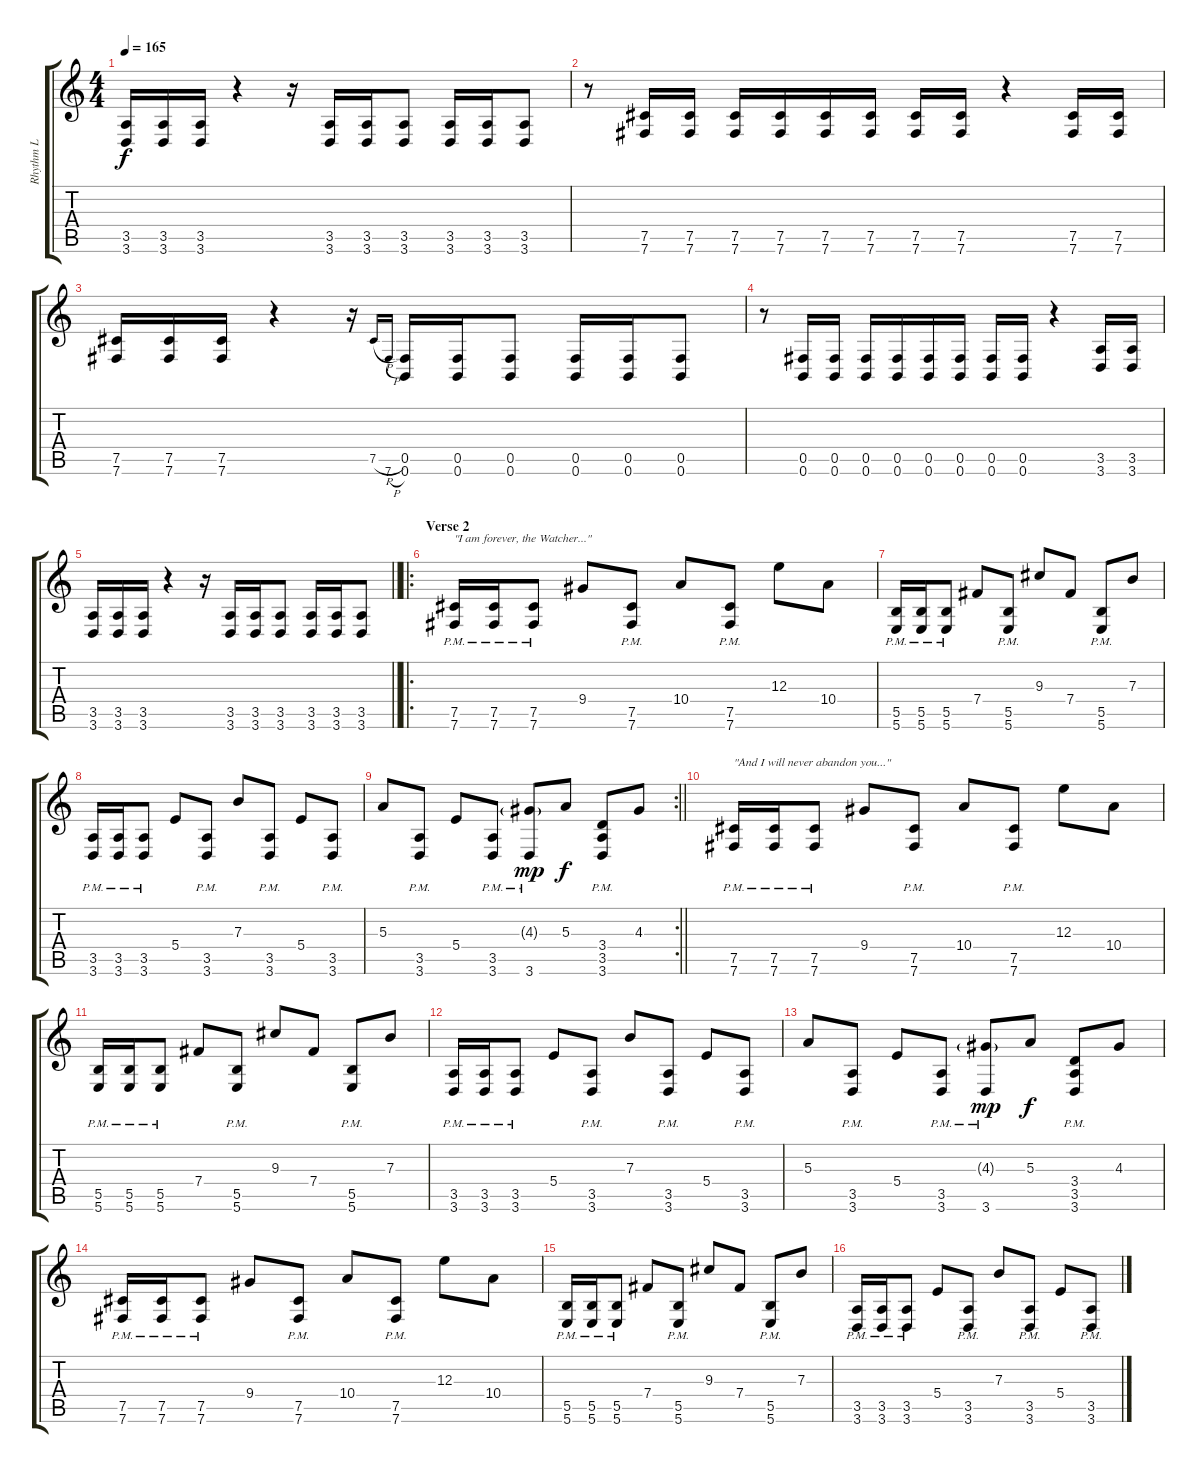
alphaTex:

\track ("Rhythm L" "Rhythm L") {instrument distortionguitar}
\staff {score tabs}
\tuning (Db4 Ab3 E3 B2 Gb2 B1) {hide}
\ts (4 4)
\tempo 165
\clef g2
\ks c
(3.5 3.6).16{dy f} (3.5 3.6).16 (3.5 3.6).16 r.4 r.16 (3.5 3.6).16 (3.5 3.6).16 (3.5 3.6).8 (3.5 3.6).16 (3.5 3.6).16 (3.5 3.6).8 |
r.8 (7.5 7.6).16 (7.5 7.6).16 (7.5 7.6).16 (7.5 7.6).16 (7.5 7.6).16 (7.5 7.6).16 (7.5 7.6).16 (7.5 7.6).16 r.4 (7.5 7.6).16 (7.5 7.6).16 |
(7.5 7.6).16 (7.5 7.6).16 (7.5 7.6).16 r.4 r.16 7.5{h}.16{gr onbeat} 7.6{h}.16{gr onbeat} (0.5 0.6).16 (0.5 0.6).16 (0.5 0.6).8 (0.5 0.6).16 (0.5 0.6).16 (0.5 0.6).8 |
r.8 (0.5 0.6).16 (0.5 0.6).16 (0.5 0.6).16 (0.5 0.6).16 (0.5 0.6).16 (0.5 0.6).16 (0.5 0.6).16 (0.5 0.6).16 r.4 (3.5 3.6).16 (3.5 3.6).16 |
\barLineRight lightlight
(3.5 3.6).16 (3.5 3.6).16 (3.5 3.6).16 r.4 r.16 (3.5 3.6).16 (3.5 3.6).16 (3.5 3.6).8 (3.5 3.6).16 (3.5 3.6).16 (3.5 3.6).8 |
\ro
\section ("" "Verse 2")
(7.5{pm} 7.6{pm}).16{txt "\"I am forever, the Watcher...\""} (7.5{pm} 7.6{pm}).16 (7.5{pm} 7.6{pm}).8 9.4.8 (7.5{pm} 7.6{pm}).8 10.4.8 (7.5{pm} 7.6{pm}).8 12.3.8 10.4.8 |
(5.5{pm} 5.6{pm}).16 (5.5{pm} 5.6{pm}).16 (5.5{pm} 5.6{pm}).8 7.4.8 (5.5{pm} 5.6{pm}).8 9.3.8 7.4.8 (5.5{pm} 5.6{pm}).8 7.3.8 |
(3.5{pm} 3.6{pm}).16 (3.5{pm} 3.6{pm}).16 (3.5{pm} 3.6{pm}).8 5.4.8 (3.5{pm} 3.6{pm}).8 7.3.8 (3.5{pm} 3.6{pm}).8 5.4.8 (3.5{pm} 3.6{pm}).8 |
\rc 2
\barLineRight lightlight
5.3.8 (3.5{pm} 3.6{pm}).8 5.4.8 (3.5{pm} 3.6{pm}).8 (4.3{g pm} 3.6{pm}).8{dy mp} 5.3.8{dy f} (3.4{pm} 3.5{pm} 3.6{pm}).8 4.3.8 |
(7.5{pm} 7.6{pm}).16{txt "\"And I will never abandon you...\""} (7.5{pm} 7.6{pm}).16 (7.5{pm} 7.6{pm}).8 9.4.8 (7.5{pm} 7.6{pm}).8 10.4.8 (7.5{pm} 7.6{pm}).8 12.3.8 10.4.8 |
(5.5{pm} 5.6{pm}).16 (5.5{pm} 5.6{pm}).16 (5.5{pm} 5.6{pm}).8 7.4.8 (5.5{pm} 5.6{pm}).8 9.3.8 7.4.8 (5.5{pm} 5.6{pm}).8 7.3.8 |
(3.5{pm} 3.6{pm}).16 (3.5{pm} 3.6{pm}).16 (3.5{pm} 3.6{pm}).8 5.4.8 (3.5{pm} 3.6{pm}).8 7.3.8 (3.5{pm} 3.6{pm}).8 5.4.8 (3.5{pm} 3.6{pm}).8 |
5.3.8 (3.5{pm} 3.6{pm}).8 5.4.8 (3.5{pm} 3.6{pm}).8 (4.3{g pm} 3.6{pm}).8{dy mp} 5.3.8{dy f} (3.4{pm} 3.5{pm} 3.6{pm}).8 4.3.8 |
(7.5{pm} 7.6{pm}).16 (7.5{pm} 7.6{pm}).16 (7.5{pm} 7.6{pm}).8 9.4.8 (7.5{pm} 7.6{pm}).8 10.4.8 (7.5{pm} 7.6{pm}).8 12.3.8 10.4.8 |
(5.5{pm} 5.6{pm}).16 (5.5{pm} 5.6{pm}).16 (5.5{pm} 5.6{pm}).8 7.4.8 (5.5{pm} 5.6{pm}).8 9.3.8 7.4.8 (5.5{pm} 5.6{pm}).8 7.3.8 |
(3.5{pm} 3.6{pm}).16 (3.5{pm} 3.6{pm}).16 (3.5{pm} 3.6{pm}).8 5.4.8 (3.5{pm} 3.6{pm}).8 7.3.8 (3.5{pm} 3.6{pm}).8 5.4.8 (3.5{pm} 3.6{pm}).8
